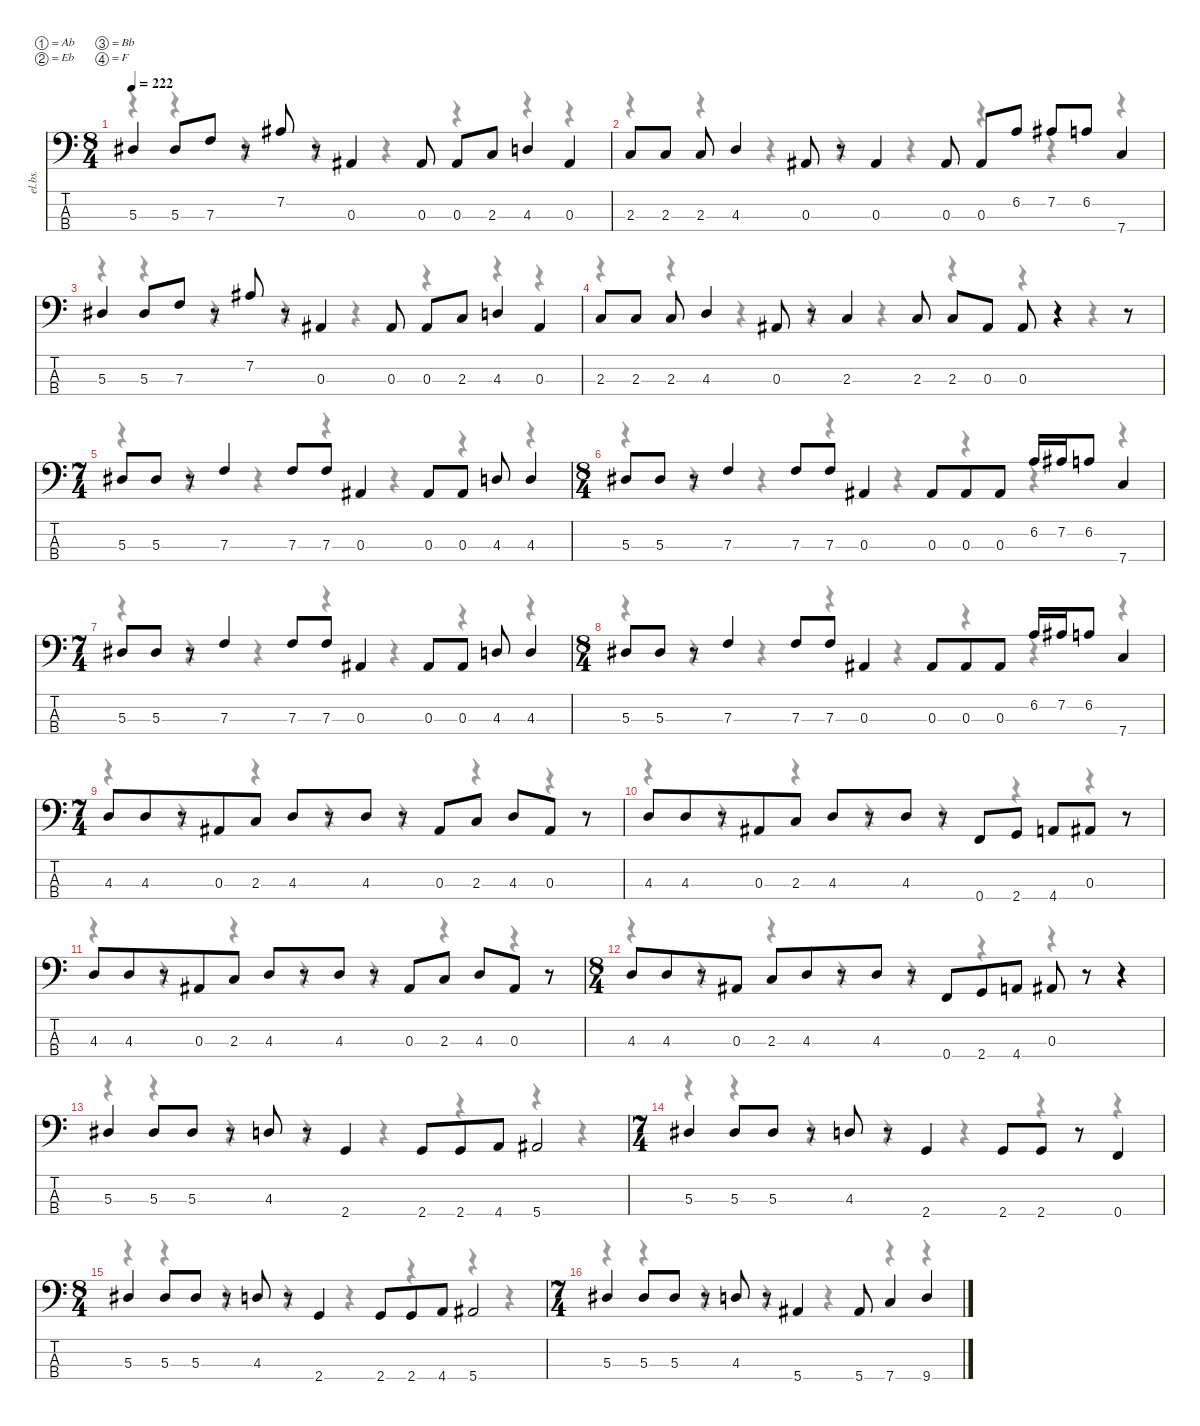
\defaultSystemsLayout 4
\hideDynamics
\bracketExtendMode nobrackets
\otherSystemsTrackNameOrientation horizontal
\track ("Track 2" "el.bs.") {instrument electricbassfinger}
\staff {score tabs}
\tuning (Ab2 Eb2 Bb1 F1)
\voice
\ts (8 4)
\tempo 222
\clef f4
\ks c
5.3{acc #}.4{dy f} 5.3{acc #}.8 7.3.8 r.8 7.2{acc #}.8 r.8 0.3{acc #}.4 0.3{acc #}.8 0.3{acc #}.8 2.3.8 4.3.4 0.3{acc #}.4 |
2.3.8 2.3.8 2.3.8 4.3.4 0.3{acc #}.8 r.8 0.3{acc #}.4 0.3{acc #}.8 0.3{acc #}.8 6.2.8 7.2{acc #}.8 6.2.8 7.4.4 |
5.3{acc #}.4 5.3{acc #}.8 7.3.8 r.8 7.2{acc #}.8 r.8 0.3{acc #}.4 0.3{acc #}.8 0.3{acc #}.8 2.3.8 4.3.4 0.3{acc #}.4 |
2.3.8 2.3.8 2.3.8 4.3.4 0.3{acc #}.8 r.8 2.3.4 2.3.8 2.3.8 0.3{acc #}.8 0.3{acc #}.8 r.4 r.8 |
\ts (7 4)
\beaming (8 5 3 3 3)
5.3{acc #}.8 5.3{acc #}.8 r.8 7.3.4 7.3.8 7.3.8 0.3{acc #}.4 0.3{acc #}.8 0.3{acc #}.8 4.3.8 4.3.4 |
\ts (8 4)
\beaming (8 4 4 4 4)
5.3{acc #}.8 5.3{acc #}.8 r.8 7.3.4 7.3.8 7.3.8 0.3{acc #}.4 0.3{acc #}.8 0.3{acc #}.8 0.3{acc #}.8 6.2.16 7.2{acc #}.16 6.2.8 7.4.4 |
\ts (7 4)
\beaming (8 5 3 3 3)
5.3{acc #}.8 5.3{acc #}.8 r.8 7.3.4 7.3.8 7.3.8 0.3{acc #}.4 0.3{acc #}.8 0.3{acc #}.8 4.3.8 4.3.4 |
\ts (8 4)
\beaming (8 4 4 4 4)
5.3{acc #}.8 5.3{acc #}.8 r.8 7.3.4 7.3.8 7.3.8 0.3{acc #}.4 0.3{acc #}.8 0.3{acc #}.8 0.3{acc #}.8 6.2.16 7.2{acc #}.16 6.2.8 7.4.4 |
\ts (7 4)
\beaming (8 5 3 3 3)
4.3.8 4.3.8 r.8 0.3{acc #}.8 2.3.8 4.3.8 r.8 4.3.8 r.8 0.3{acc #}.8 2.3.8 4.3.8 0.3{acc #}.8 r.8 |
4.3.8 4.3.8 r.8 0.3{acc #}.8 2.3.8 4.3.8 r.8 4.3.8 r.8 0.4.8 2.4.8 4.4.8 0.3{acc #}.8 r.8 |
4.3.8 4.3.8 r.8 0.3{acc #}.8 2.3.8 4.3.8 r.8 4.3.8 r.8 0.3{acc #}.8 2.3.8 4.3.8 0.3{acc #}.8 r.8 |
\ts (8 4)
\beaming (8 4 4 4 4)
4.3.8 4.3.8 r.8 0.3{acc #}.8 2.3.8 4.3.8 r.8 4.3.8 r.8 0.4.8 2.4.8 4.4.8 0.3{acc #}.8 r.8 r.4 |
5.3{acc #}.4 5.3{acc #}.8 5.3{acc #}.8 r.8 4.3.8 r.8 2.4.4 2.4.8 2.4.8 4.4.8 5.4{acc #}.2 |
\ts (7 4)
\beaming (8 5 3 3 3)
5.3{acc #}.4 5.3{acc #}.8 5.3{acc #}.8 r.8 4.3.8 r.8 2.4.4 2.4.8 2.4.8 r.8 0.4.4 |
\ts (8 4)
\beaming (8 4 4 4 4)
5.3{acc #}.4 5.3{acc #}.8 5.3{acc #}.8 r.8 4.3.8 r.8 2.4.4 2.4.8 2.4.8 4.4.8 5.4{acc #}.2 |
\ts (7 4)
\beaming (8 5 3 3 3)
5.3{acc #}.4 5.3{acc #}.8 5.3{acc #}.8 r.8 4.3.8 r.8 5.4{acc #}.4 5.4{acc #}.8 7.4.4 9.4.4
\voice
\clef f4
\ottava regular
\simile none
\ks c
r.4{dy mf} r.4 r.4 r.4 r.4 r.4 r.4 r.4 |
r.4 r.4 r.4 r.4 r.4 r.4 r.4 r.4 |
r.4 r.4 r.4 r.4 r.4 r.4 r.4 r.4 |
r.4 r.4 r.4 r.4 r.4 r.4 r.4 r.4 |
r.4 r.4 r.4 r.4 r.4 r.4 r.4 |
r.4 r.4 r.4 r.4 r.4 r.4 r.4 r.4 |
r.4 r.4 r.4 r.4 r.4 r.4 r.4 |
r.4 r.4 r.4 r.4 r.4 r.4 r.4 r.4 |
r.4 r.4 r.4 r.4 r.4 r.4 r.4 |
r.4 r.4 r.4 r.4 r.4 r.4 r.4 |
r.4 r.4 r.4 r.4 r.4 r.4 r.4 |
r.4 r.4 r.4 r.4 r.4 r.4 r.4 r.4 |
r.4 r.4 r.4 r.4 r.4 r.4 r.4 r.4 |
r.4 r.4 r.4 r.4 r.4 r.4 r.4 |
r.4 r.4 r.4 r.4 r.4 r.4 r.4 r.4 |
r.4 r.4 r.4 r.4 r.4 r.4 r.4
